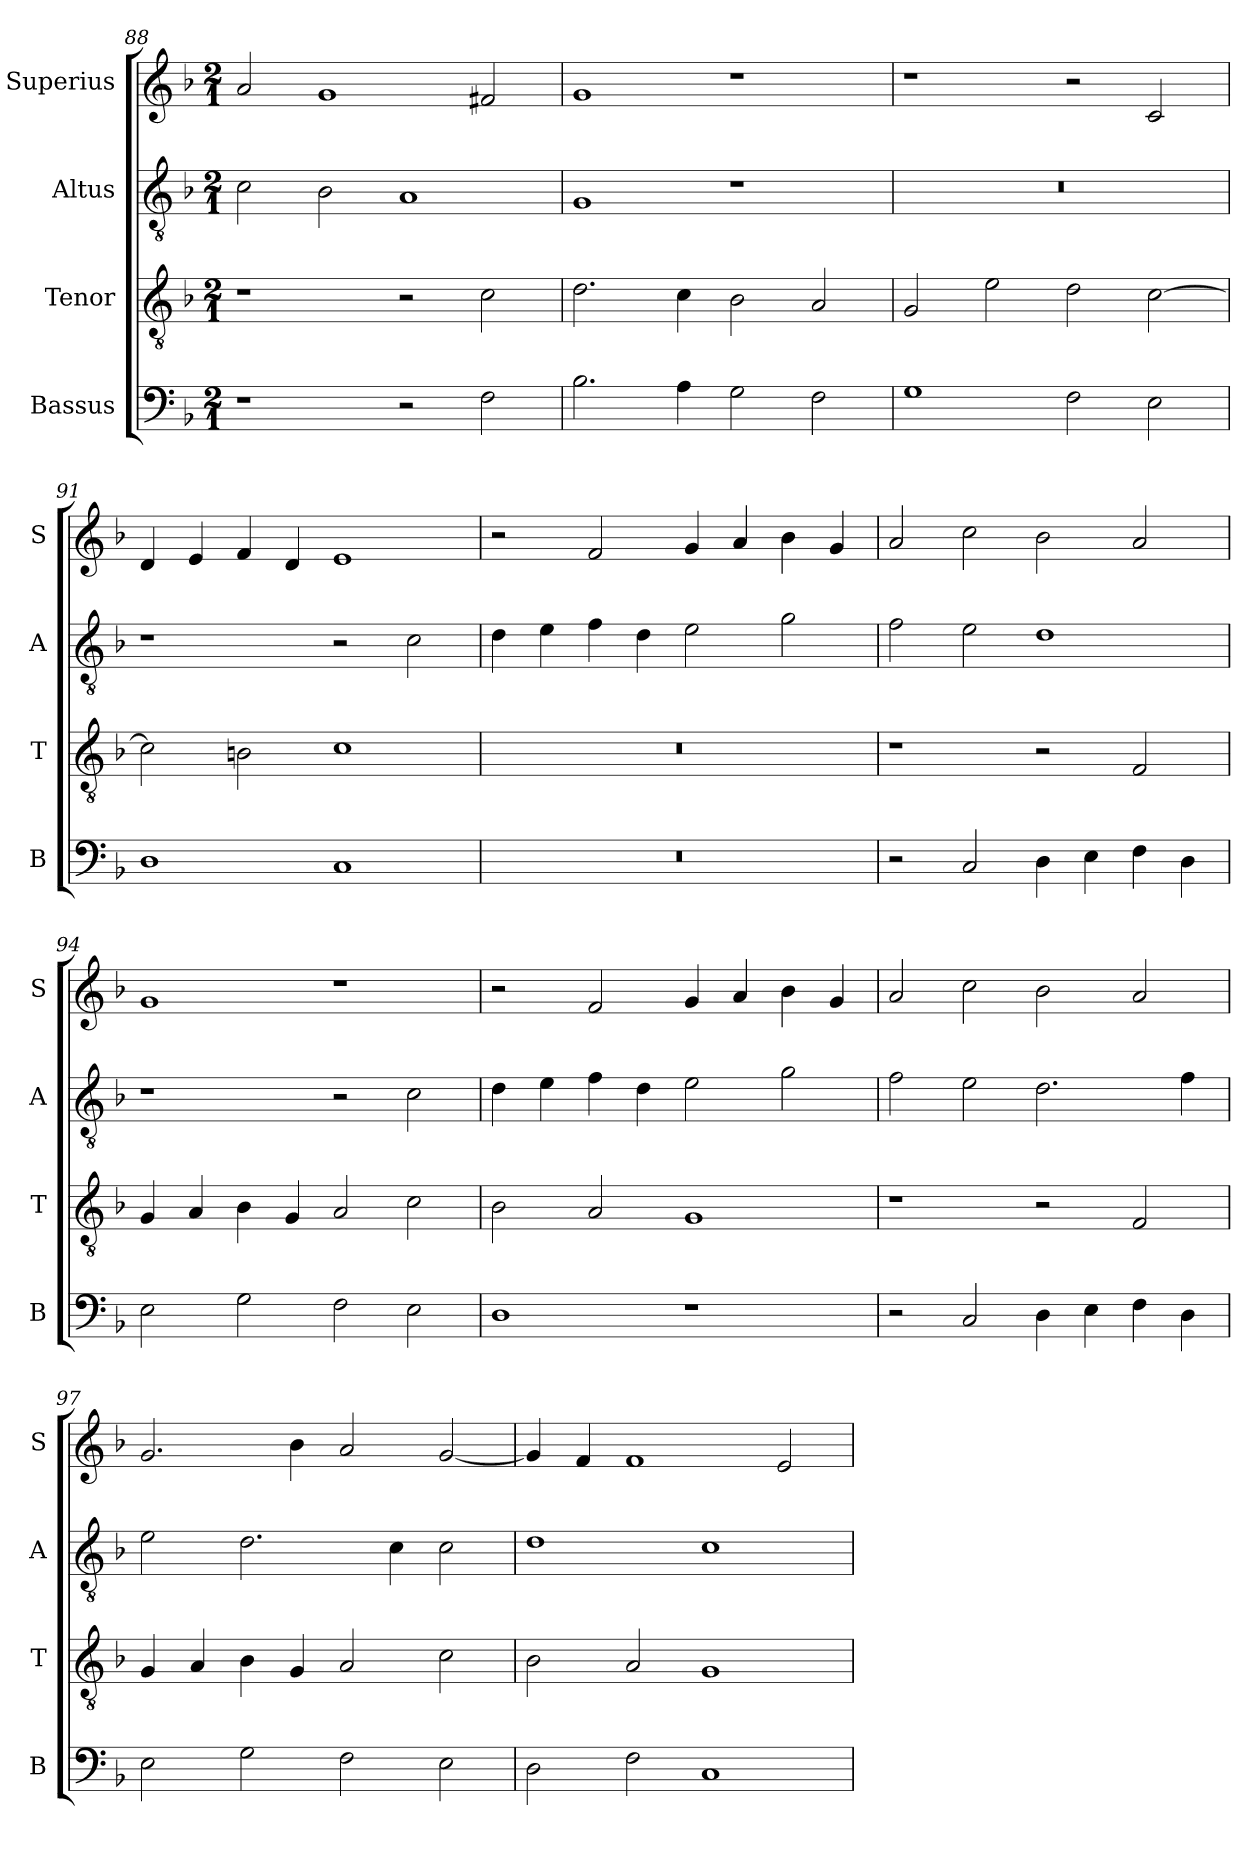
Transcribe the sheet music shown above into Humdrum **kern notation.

**kern	**kern	**kern	**kern
*part4	*part3	*part2	*part1
*staff4	*staff3	*staff2	*staff1
*I"Bassus	*I"Tenor	*I"Altus	*I"Superius
*I'B	*I'T	*I'A	*I'S
*clefF4	*clefGv2	*clefGv2	*clefG2
*k[b-]	*k[b-]	*k[b-]	*k[b-]
*F:	*F:	*F:	*F:
*M2/1	*M2/1	*M2/1	*M2/1
=88	=88	=88	=88
1r	1r	2c	2a
.	.	2B-	1g
2r	2r	1A	.
2F	2c	.	2f#X
=89	=89	=89	=89
2.B-	2.d	1G	1g
4A	4c	.	.
2G	2B-	1r	1r
2F	2A	.	.
=90	=90	=90	=90
1G	2G	0r	1r
.	2e	.	.
2F	2d	.	2r
2E	[2c	.	2c
=91	=91	=91	=91
1D	2c]	1r	4d
.	.	.	4e
.	2Bn	.	4f
.	.	.	4d
1C	1c	2r	1e
.	.	2c	.
=92	=92	=92	=92
0r	0r	4d	2r
.	.	4e	.
.	.	4f	2f
.	.	4d	.
.	.	2e	4g
.	.	.	4a
.	.	2g	4b-
.	.	.	4g
=93	=93	=93	=93
2r	1r	2f	2a
2C	.	2e	2cc
4D	2r	1d	2b-
4E	.	.	.
4F	2F	.	2a
4D	.	.	.
=94	=94	=94	=94
2E	4G	1r	1g
.	4A	.	.
2G	4B-	.	.
.	4G	.	.
2F	2A	2r	1r
2E	2c	2c	.
=95	=95	=95	=95
1D	2B-	4d	2r
.	.	4e	.
.	2A	4f	2f
.	.	4d	.
1r	1G	2e	4g
.	.	.	4a
.	.	2g	4b-
.	.	.	4g
=96	=96	=96	=96
2r	1r	2f	2a
2C	.	2e	2cc
4D	2r	2.d	2b-
4E	.	.	.
4F	2F	.	2a
4D	.	4f	.
=97	=97	=97	=97
2E	4G	2e	2.g
.	4A	.	.
2G	4B-	2.d	.
.	4G	.	4b-
2F	2A	.	2a
.	.	4c	.
2E	2c	2c	[2g
=98	=98	=98	=98
2D	2B-	1d	4g]
.	.	.	4f
2F	2A	.	1f
1C	1G	1c	.
.	.	.	2e
=	=	=	=
*-	*-	*-	*-
